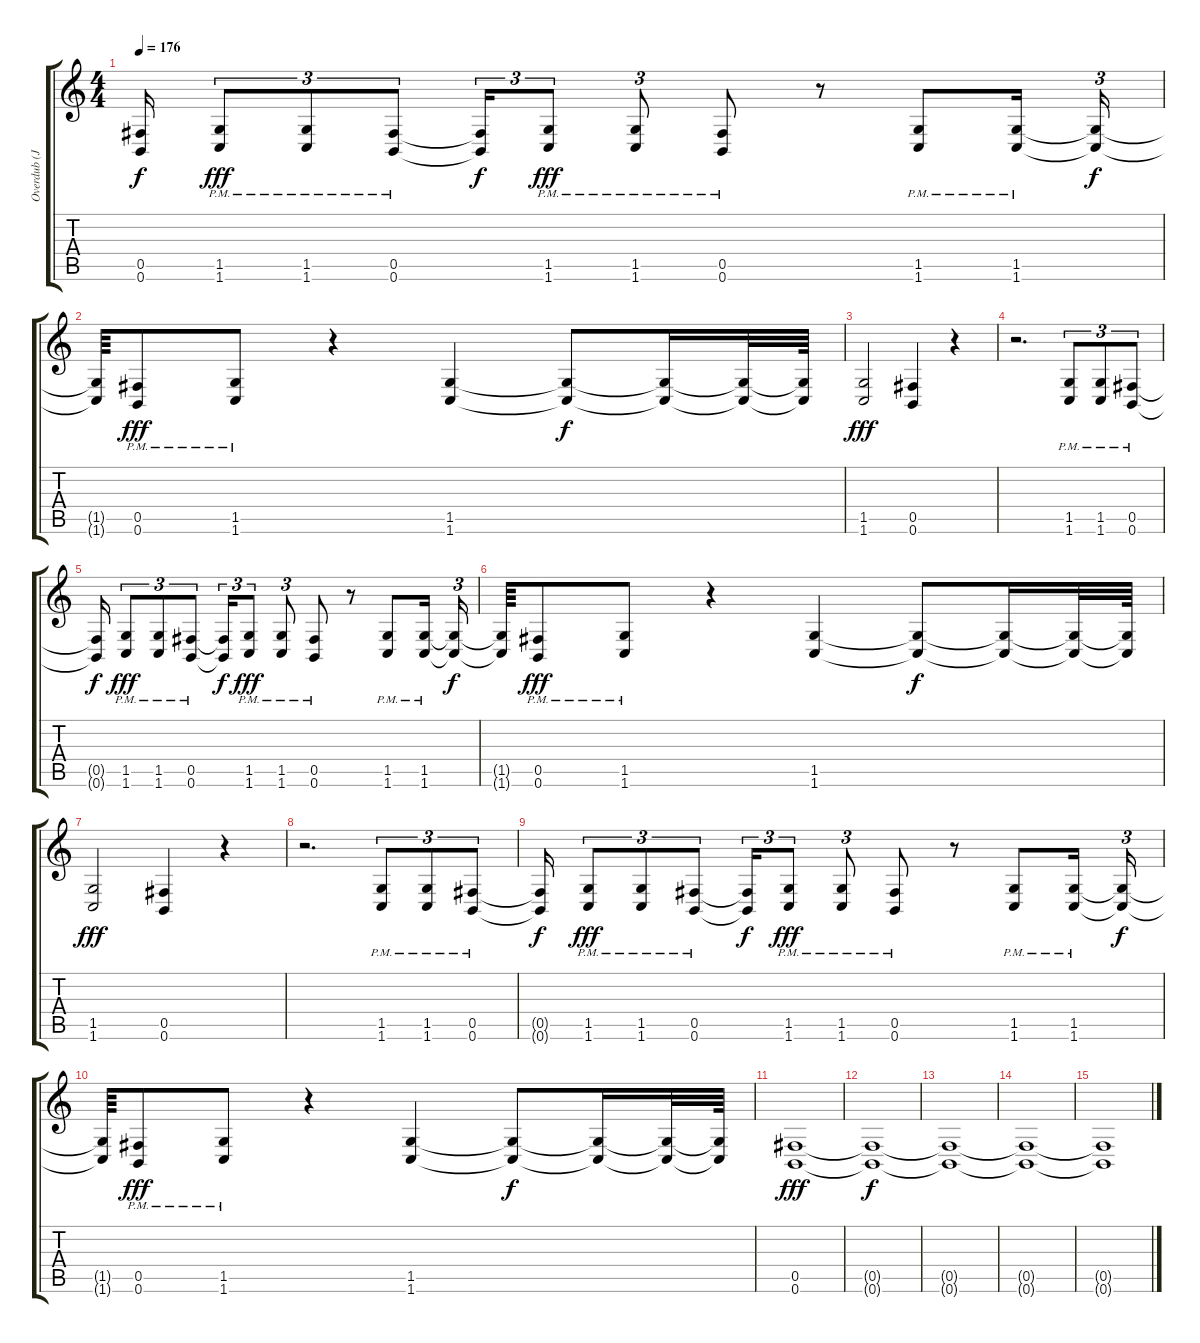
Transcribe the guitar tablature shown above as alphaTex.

\track ("Overdub (James)" "Overdub (J") {instrument overdrivenguitar}
\staff {score tabs}
\tuning (Db4 Ab3 E3 B2 Gb2 B1) {hide}
\ts (4 4)
\tempo 176
\clef g2
\ks c
(0.5{t} 0.6{t}).16{dy f} (1.5{pm} 1.6{pm}).8{tu (3 2) dy fff} (1.5{pm} 1.6{pm}).8{tu (3 2)} (0.5{pm} 0.6{pm}).8{tu (3 2)} (0.5{t} 0.6{t}).16{tu (3 2) dy f} (1.5{pm} 1.6{pm}).8{tu (3 2) dy fff} (1.5{pm} 1.6{pm}).8{tu (3 2)} (0.5{pm} 0.6{pm}).8 r.8 (1.5{pm} 1.6{pm}).8 (1.5{pm} 1.6{pm}).16 (1.5{t} 1.6{t}).16{tu (3 2) dy f} |
(1.5{t} 1.6{t}).64 (0.5{pm} 0.6{pm}).8{dy fff} (1.5{pm} 1.6{pm}).8 r.4 (1.5 1.6).4 (1.5{t} 1.6{t}).8{dy f} (1.5{t} 1.6{t}).16 (1.5{t} 1.6{t}).32 (1.5{t} 1.6{t}).64 |
(1.5 1.6).2{dy fff volume 14} (0.5 0.6).4 r.4 |
r.2{d} (1.5{pm} 1.6{pm}).8{tu (3 2)} (1.5{pm} 1.6{pm}).8{tu (3 2)} (0.5{pm} 0.6{pm}).8{tu (3 2)} |
(0.5{t} 0.6{t}).16{dy f} (1.5{pm} 1.6{pm}).8{tu (3 2) dy fff} (1.5{pm} 1.6{pm}).8{tu (3 2)} (0.5{pm} 0.6{pm}).8{tu (3 2)} (0.5{t} 0.6{t}).16{tu (3 2) dy f} (1.5{pm} 1.6{pm}).8{tu (3 2) dy fff} (1.5{pm} 1.6{pm}).8{tu (3 2)} (0.5{pm} 0.6{pm}).8 r.8 (1.5{pm} 1.6{pm}).8 (1.5{pm} 1.6{pm}).16 (1.5{t} 1.6{t}).16{tu (3 2) dy f} |
(1.5{t} 1.6{t}).64 (0.5{pm} 0.6{pm}).8{dy fff} (1.5{pm} 1.6{pm}).8 r.4 (1.5 1.6).4 (1.5{t} 1.6{t}).8{dy f} (1.5{t} 1.6{t}).16 (1.5{t} 1.6{t}).32 (1.5{t} 1.6{t}).64 |
(1.5 1.6).2{dy fff volume 14} (0.5 0.6).4 r.4 |
r.2{d} (1.5{pm} 1.6{pm}).8{tu (3 2)} (1.5{pm} 1.6{pm}).8{tu (3 2)} (0.5{pm} 0.6{pm}).8{tu (3 2)} |
(0.5{t} 0.6{t}).16{dy f} (1.5{pm} 1.6{pm}).8{tu (3 2) dy fff} (1.5{pm} 1.6{pm}).8{tu (3 2)} (0.5{pm} 0.6{pm}).8{tu (3 2)} (0.5{t} 0.6{t}).16{tu (3 2) dy f} (1.5{pm} 1.6{pm}).8{tu (3 2) dy fff} (1.5{pm} 1.6{pm}).8{tu (3 2)} (0.5{pm} 0.6{pm}).8 r.8 (1.5{pm} 1.6{pm}).8 (1.5{pm} 1.6{pm}).16 (1.5{t} 1.6{t}).16{tu (3 2) dy f} |
(1.5{t} 1.6{t}).64 (0.5{pm} 0.6{pm}).8{dy fff} (1.5{pm} 1.6{pm}).8 r.4 (1.5 1.6).4 (1.5{t} 1.6{t}).8{dy f} (1.5{t} 1.6{t}).16 (1.5{t} 1.6{t}).32 (1.5{t} 1.6{t}).64 |
(0.5 0.6).1{dy fff} |
(0.5{t} 0.6{t}).1{dy f} |
(0.5{t} 0.6{t}).1 |
(0.5{t} 0.6{t}).1 |
(0.5{t} 0.6{t}).1
